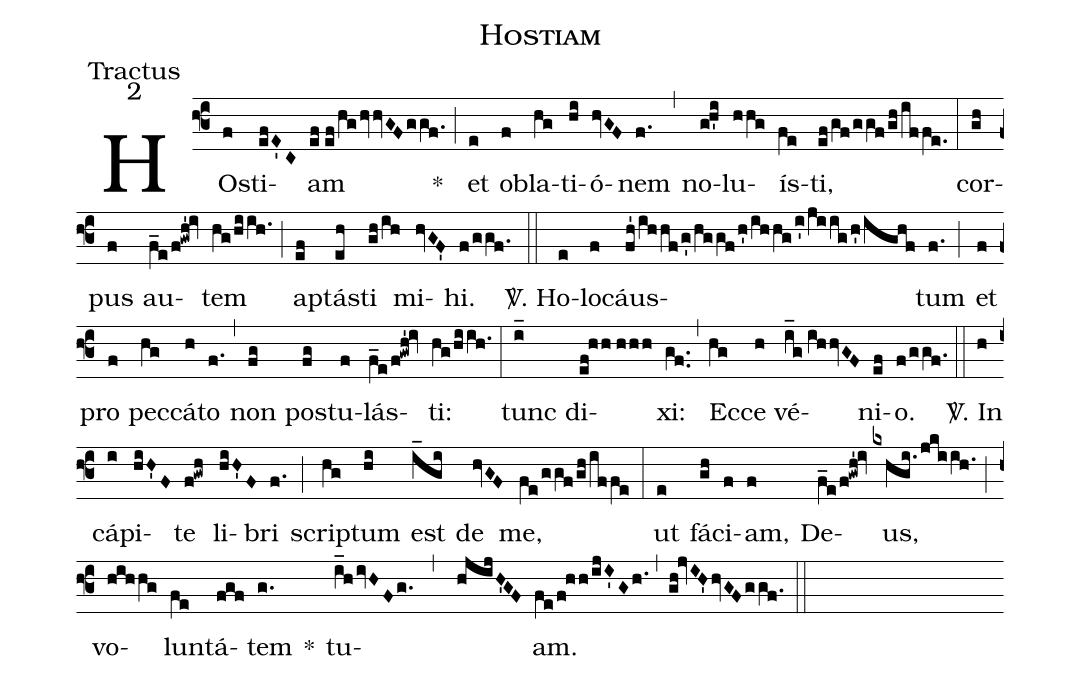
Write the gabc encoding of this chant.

name:Hostiam;
office-part:Tractus;
mode:2;
%%
(f3) HOs(f)ti(efE'C)am(ef//ef/hghvvGFggf.) *(;) et(e) ob(f)la(hg)ti(hi)ó(hvGF)nem(f.) (,) no(g!h'i)lu(hhg)ís(fe)ti,(ef/gf/ggf/gh/iffe.) (:)
cor(gh)pus(f) au(f_e/f!gwh'!iv)tem(hg/hi/ih.) (;) ap(ef)tás(eh)ti(gh/ih) mi(hvGF')hi.(f/ggf.) (::)
<sp>V/</sp>. Ho(e)lo(f)cáus(fh'/ihhf/g'/hggf/h'/ihhg/i'/jiig/h'/ighf)tum(f.) (;) et(f) pro(f) pec(hg)cá(h)to(f.) (,) non(fg) pos(fg)tu(f)lás(f_e/f!gwh'!iv)ti:(hg/hi/ih.) (:)
tunc(i_) di(ef!hh//hhh)xi:(gf..) (,) Ec(hg)ce(h) vé(i_g//ihhvGF)ni(ef)o.(f/ggf.) (::)
<sp>V/</sp>. In(h) cá(i)pi(hiH'F)te(f!gwh) li(hiH'F)bri(f.) (;) scrip(hg)tum(hi) est(i_gi) de(hvGF) me,(fe/ggf/gh/iffe) (:)
ut(e) fá(gh)ci(f)am,(f) De(f_e/f!gwh'!iv)us,(kxhgi./jkiih.) (;) vo(hihhg)lun(fe)tá(fgf)tem(g.) *() tu(i_h/ivHFg. , hjijH'GF)am.(fe/f!hh/ijI'Gh.) (,) (gh!jvIH'hvGFggf.) (::)
